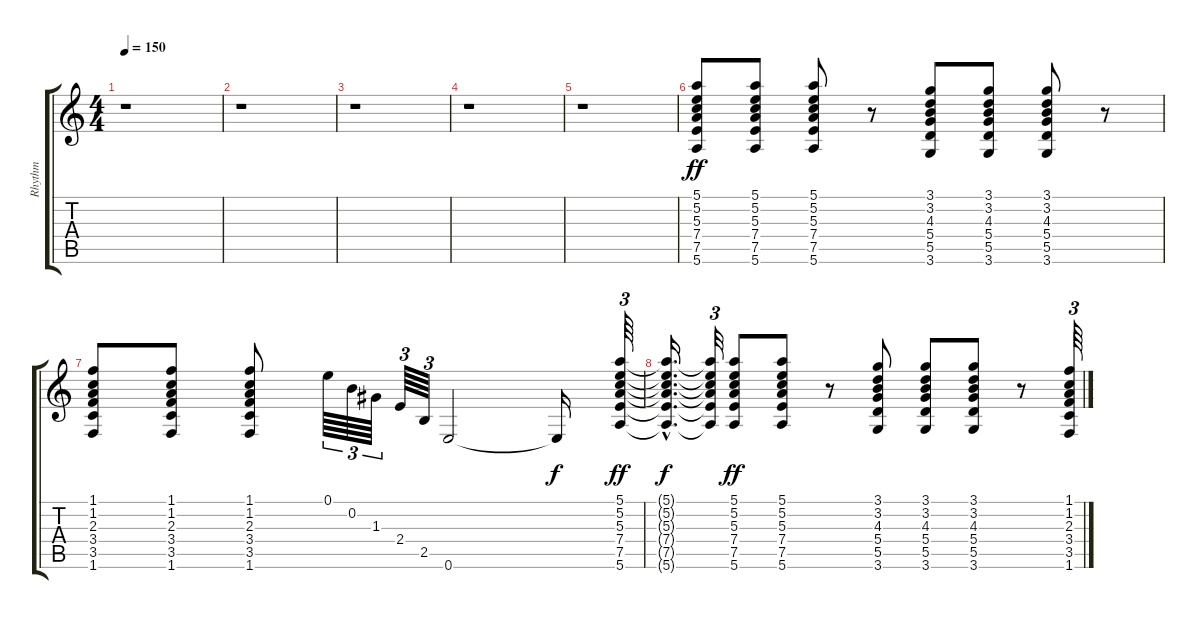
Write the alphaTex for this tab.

\track ("Rhythm" "Rhythm") {instrument electricguitarjazz}
\staff {score tabs}
\tuning (E4 B3 G3 D3 A2 E2) {hide}
\ts (4 4)
\tempo 150
\clef g2
\ks c
r.1{dy ff instrument electricguitarjazz} |
r.1 |
r.1 |
r.1 |
r.1 |
(5.1 5.2 5.3 7.4 7.5 5.6).8{balance 11 instrument electricguitarjazz} (5.1 5.2 5.3 7.4 7.5 5.6).8 (5.1 5.2 5.3 7.4 7.5 5.6).8 r.8 (3.1 3.2 4.3 5.4 5.5 3.6).8 (3.1 3.2 4.3 5.4 5.5 3.6).8 (3.1 3.2 4.3 5.4 5.5 3.6).8 r.8 |
(1.1 1.2 2.3 3.4 3.5 1.6).8 (1.1 1.2 2.3 3.4 3.5 1.6).8 (1.1 1.2 2.3 3.4 3.5 1.6).8 0.1.64{tu (3 2)} 0.2.64{tu (3 2)} 1.3.64{tu (3 2)} 2.4.64{tu (3 2)} 2.5.64{tu (3 2)} 0.6.2 0.6{t}.16{dy f} (5.1 5.2 5.3 7.4 7.5 5.6).64{tu (3 2) dy ff} |
(5.1{hac t} 5.2{hac t} 5.3{hac t} 7.4{hac t} 7.5{hac t} 5.6{hac t}).16{d dy f} (5.1{t} 5.2{t} 5.3{t} 7.4{t} 7.5{t} 5.6{t}).32{tu (3 2)} (5.1 5.2 5.3 7.4 7.5 5.6).8{dy ff} (5.1 5.2 5.3 7.4 7.5 5.6).8 r.8 (3.1 3.2 4.3 5.4 5.5 3.6).8 (3.1 3.2 4.3 5.4 5.5 3.6).8 (3.1 3.2 4.3 5.4 5.5 3.6).8 r.8 (1.1 1.2 2.3 3.4 3.5 1.6).64{tu (3 2)}
